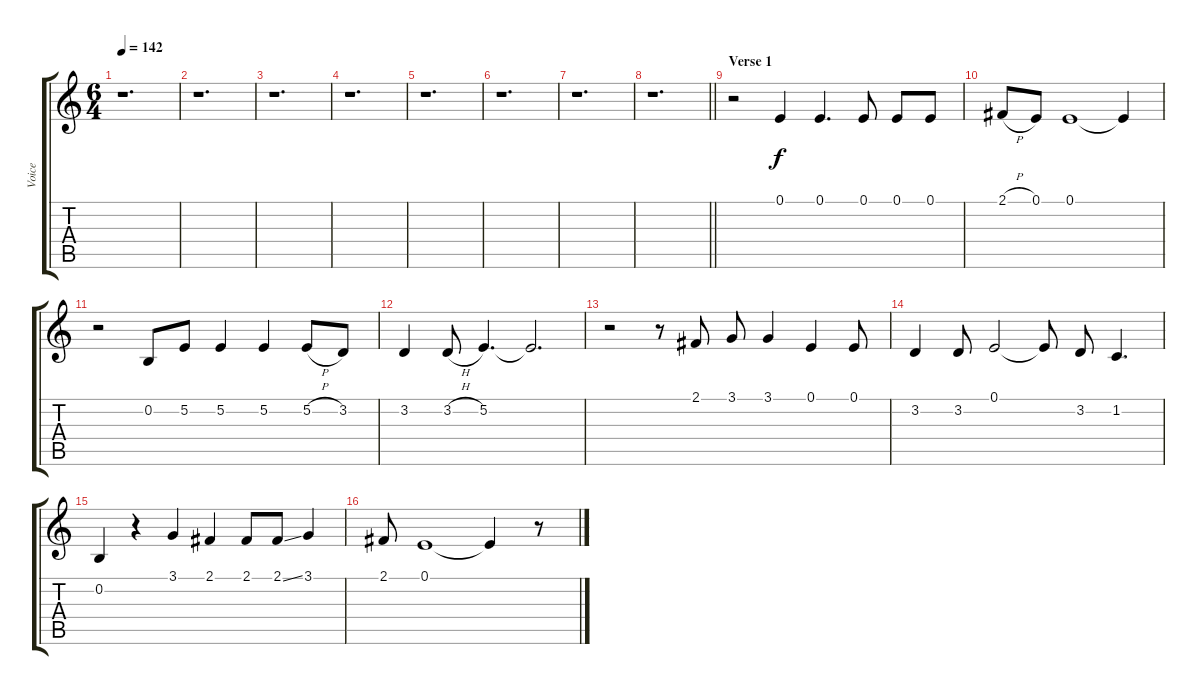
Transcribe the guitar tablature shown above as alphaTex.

\track ("Voice" "Voice") {instrument clarinet}
\staff {score tabs}
\tuning (E4 B3 G3 D3 A2 E2) {hide}
\ts (6 4)
\tempo 142
\clef g2
\ks c
r.1{d dy f} |
r.1{d} |
r.1{d} |
r.1{d} |
r.1{d} |
r.1{d} |
r.1{d} |
\barLineRight lightlight
r.1{d} |
\section ("" "Verse 1")
r.2 0.1.4 0.1.4{d} 0.1.8 0.1.8 0.1.8 |
2.1{h}.8 0.1.8 0.1.1 0.1{t}.4 |
r.2 0.2.8 5.2.8 5.2.4 5.2.4 5.2{h}.8 3.2.8 |
3.2.4 3.2{h}.8 5.2.4{d} 5.2{t}.2{d} |
r.2 r.8 2.1.8 3.1.8 3.1.4 0.1.4 0.1.8 |
3.2.4 3.2.8 0.1.2 0.1{t}.8 3.2.8 1.2.4{d} |
0.2.4 r.4 3.1.4 2.1.4 2.1.8 2.1{ss}.8 3.1.4 |
2.1.8 0.1.1 0.1{t}.4 r.8
